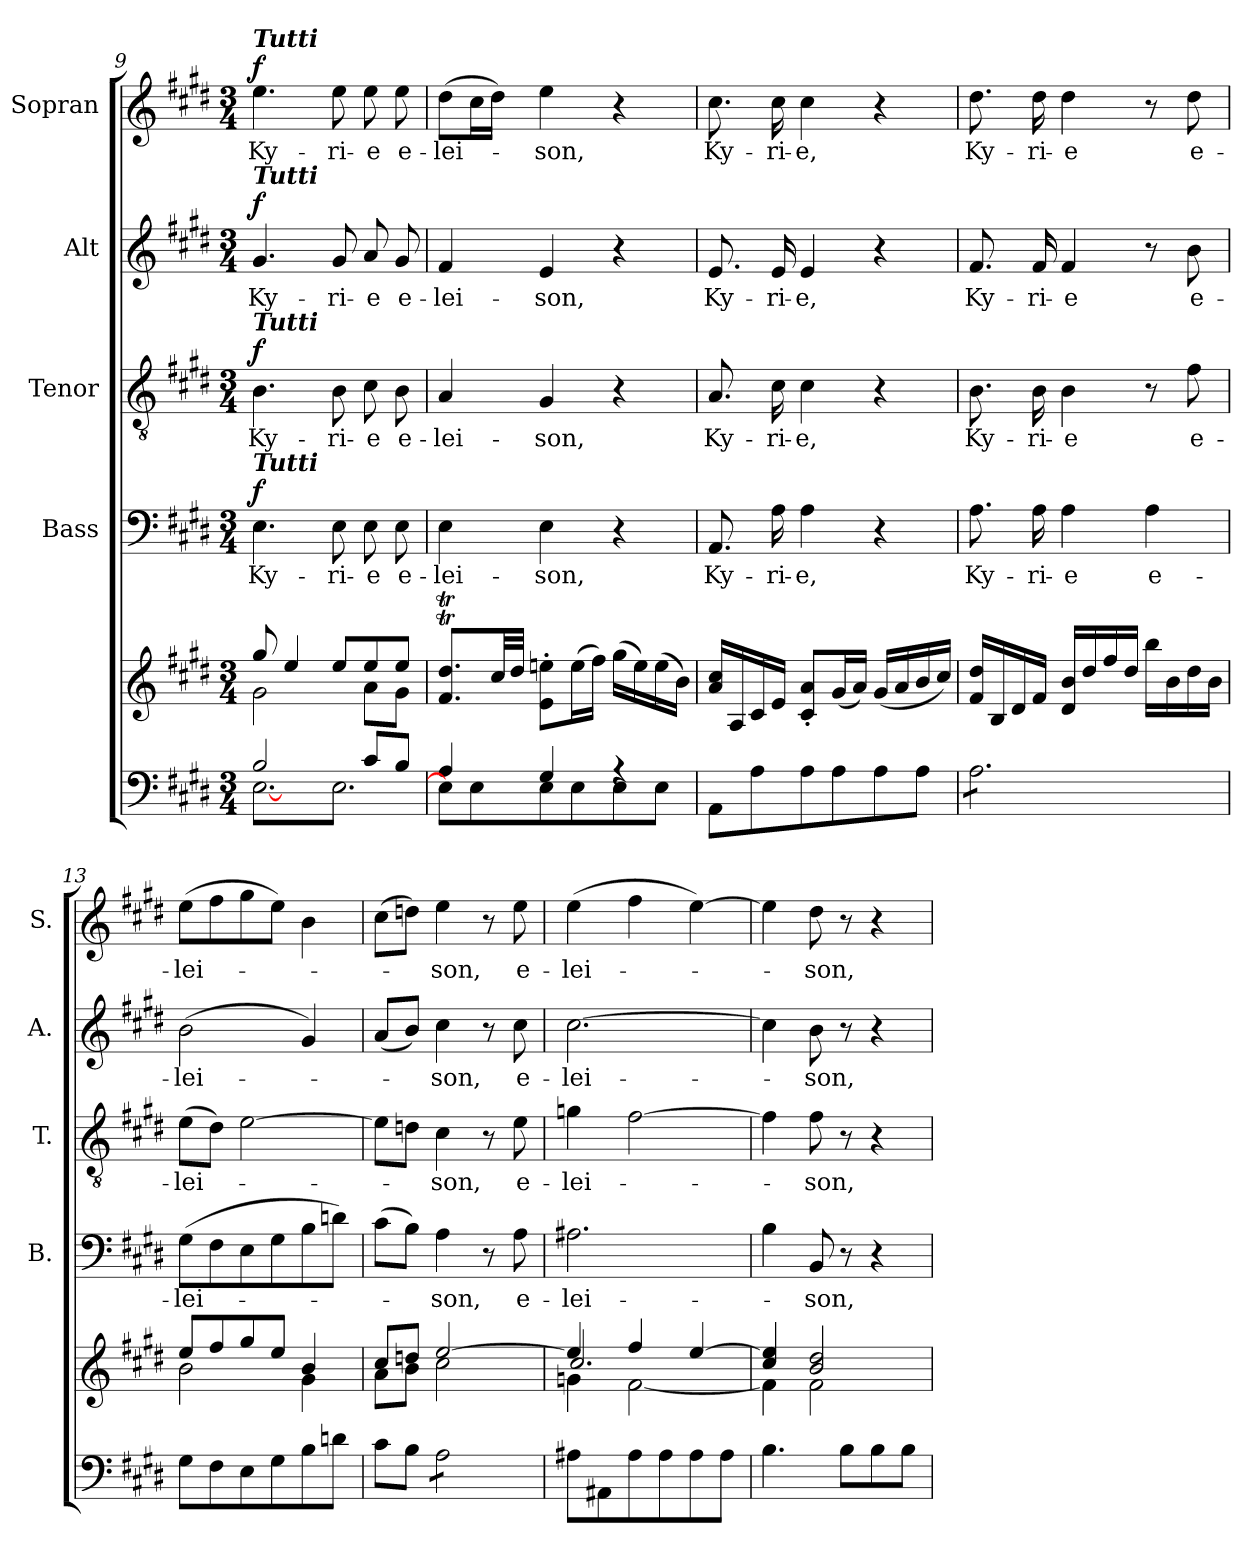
**kern	**kern	**kern	**text	**dynam	**kern	**text	**dynam	**kern	**text	**dynam	**kern	**text	**dynam
*part5	*part5	*part4	*part4	*part4	*part3	*part3	*part3	*part2	*part2	*part2	*part1	*part1	*part1
*staff6	*staff5	*staff4	*staff4	*staff4	*staff3	*staff3	*staff3	*staff2	*staff2	*staff2	*staff1	*staff1	*staff1
*	*	*I"Bass	*	*	*I"Tenor	*	*	*I"Alt	*	*	*I"Sopran	*	*
*	*	*I'B.	*	*	*I'T.	*	*	*I'A.	*	*	*I'S.	*	*
*clefF4	*clefG2	*clefF4	*	*	*clefGv2	*	*	*clefG2	*	*	*clefG2	*	*
*k[f#c#g#d#]	*k[f#c#g#d#]	*k[f#c#g#d#]	*	*	*k[f#c#g#d#]	*	*	*k[f#c#g#d#]	*	*	*k[f#c#g#d#]	*	*
*E:	*E:	*E:	*	*	*E:	*	*	*E:	*	*	*E:	*	*
*M3/4	*M3/4	*M3/4	*	*	*M3/4	*	*	*M3/4	*	*	*M3/4	*	*
=9	=9	=9	=9	=9	=9	=9	=9	=9	=9	=9	=9	=9	=9
*^	*^	*	*	*	*	*	*	*	*	*	*	*	*
!	!	!	!	!	!	!	!	!	!	!	!	!	!LO:TX:a:Bi:t=Tutti	!	!
!	!	!	!	!	!	!	!	!	!	!LO:TX:a:Bi:t=Tutti	!	!	!	!	!
!	!	!	!	!	!	!	!LO:TX:a:Bi:t=Tutti	!	!	!	!	!	!	!	!
!	!	!	!	!LO:TX:a:Bi:t=Tutti	!	!	!	!	!	!	!	!	!	!	!
!	!	!	!	!	!LO:LY:b	!LO:DY:a	!	!LO:LY:b	!LO:DY:a	!	!LO:LY:b	!LO:DY:a	!	!LO:LY:b	!LO:DY:a
*tremolo	*	*	*	*	*	*	*	*	*	*	*	*	*	*	*
2B/	[<8E\L	8gg#/	2g#\	4.E\	Ky-	f	4.B\	Ky-	f	4.g#/	Ky-	f	4.ee\	Ky-	f
.	8E\	4ee/	.	.	.	.	.	.	.	.	.	.	.	.	.
.	8E\	.	.	.	.	.	.	.	.	.	.	.	.	.	.
!	!	!	!	!	!LO:LY:b	!	!	!LO:LY:b	!	!	!LO:LY:b	!	!	!LO:LY:b	!
.	8E\	8ee/L	.	8E\	-ri-	.	8B\	-ri-	.	8g#/	-ri-	.	8ee\	-ri-	.
!	!	!	!	!	!LO:LY:b	!	!	!LO:LY:b	!	!	!LO:LY:b	!	!	!LO:LY:b	!
8c#/L	8E\	8ee/	8a\L	8E\	-e	.	8c#\	-e	.	8a/	-e	.	8ee\	-e	.
!	!	!	!	!	!LO:LY:b	!	!	!LO:LY:b	!	!	!LO:LY:b	!	!	!LO:LY:b	!
8B/J	8E\J	8ee/J	8g#\J	8E\	e-	.	8B\	e-	.	8g#/	e-	.	8ee\	e-	.
=10	=10	=10	=10	=10	=10	=10	=10	=10	=10	=10	=10	=10	=10	=10	=10
!	!	!	!	!	!LO:LY:b	!	!	!LO:LY:b	!	!	!LO:LY:b	!	!	!LO:LY:b	!
*	*	*v	*v	*	*	*	*	*	*	*	*	*	*	*	*
4A/	8E\]L	8.f#/T 8.dd#/TL	4E\	-lei-	.	4A/	-lei-	.	4f#/	-lei-	.	(>8dd#\L	-lei-	.
.	8E\	.	.	.	.	.	.	.	.	.	.	16cc#\L	.	.
.	.	32cc#/LL	.	.	.	.	.	.	.	.	.	16dd#\JJ)	.	.
.	.	32dd#/JJJ	.	.	.	.	.	.	.	.	.	.	.	.
!	!	!	!	!LO:LY:b	!	!	!LO:LY:b	!	!	!LO:LY:b	!	!	!LO:LY:b	!
4G#/	8E\	8e\'> 8ee\'>L	4E\	-son,	.	4G#/	-son,	.	4e/	-son,	.	4ee\	-son,	.
.	8E\	(>16ee\L	.	.	.	.	.	.	.	.	.	.	.	.
.	.	16ff#\JJ)	.	.	.	.	.	.	.	.	.	.	.	.
4rA	8E\	(>16gg#\LL	4r	.	.	4r	.	.	4r	.	.	4r	.	.
.	.	16ee\)	.	.	.	.	.	.	.	.	.	.	.	.
.	8E\J	(>16ee\	.	.	.	.	.	.	.	.	.	.	.	.
*Xtremolo	*	*	*	*	*	*	*	*	*	*	*	*	*	*
.	.	16b\JJ)	.	.	.	.	.	.	.	.	.	.	.	.
*v	*v	*	*	*	*	*	*	*	*	*	*	*	*	*
!!LO:PB:g=z
=11	=11	=11	=11	=11	=11	=11	=11	=11	=11	=11	=11	=11	=11
!	!	!	!LO:LY:b	!	!	!LO:LY:b	!	!	!LO:LY:b	!	!	!LO:LY:b	!
8AA\L	16a/ 16cc#/LL	8.AA/	Ky-	.	8.A/	Ky-	.	8.e/	Ky-	.	8.cc#\	Ky-	.
.	16A/	.	.	.	.	.	.	.	.	.	.	.	.
8A\	16c#/	.	.	.	.	.	.	.	.	.	.	.	.
!	!	!	!LO:LY:b	!	!	!LO:LY:b	!	!	!LO:LY:b	!	!	!LO:LY:b	!
.	16e/JJ	16A\	-ri-	.	16c#\	-ri-	.	16e/	-ri-	.	16cc#\	-ri-	.
!	!	!	!LO:LY:b	!	!	!LO:LY:b	!	!	!LO:LY:b	!	!	!LO:LY:b	!
8A\	8c#/'< 8a/'<L	4A\	-e,	.	4c#\	-e,	.	4e/	-e,	.	4cc#\	-e,	.
8A\	(<16g#/L	.	.	.	.	.	.	.	.	.	.	.	.
.	16a/JJ)	.	.	.	.	.	.	.	.	.	.	.	.
8A\	(<16g#/LL	4r	.	.	4r	.	.	4r	.	.	4r	.	.
.	16a/	.	.	.	.	.	.	.	.	.	.	.	.
8A\J	16b/	.	.	.	.	.	.	.	.	.	.	.	.
.	16cc#/JJ)	.	.	.	.	.	.	.	.	.	.	.	.
=12	=12	=12	=12	=12	=12	=12	=12	=12	=12	=12	=12	=12	=12
!	!	!	!LO:LY:b	!	!	!LO:LY:b	!	!	!LO:LY:b	!	!	!LO:LY:b	!
*tremolo	*	*	*	*	*	*	*	*	*	*	*	*	*
8A\L	16f#/ 16dd#/LL	8.A\	Ky-	.	8.B\	Ky-	.	8.f#/	Ky-	.	8.dd#\	Ky-	.
.	16B/	.	.	.	.	.	.	.	.	.	.	.	.
8A\	16d#/	.	.	.	.	.	.	.	.	.	.	.	.
!	!	!	!LO:LY:b	!	!	!LO:LY:b	!	!	!LO:LY:b	!	!	!LO:LY:b	!
.	16f#/JJ	16A\	-ri-	.	16B\	-ri-	.	16f#/	-ri-	.	16dd#\	-ri-	.
!	!	!	!LO:LY:b	!	!	!LO:LY:b	!	!	!LO:LY:b	!	!	!LO:LY:b	!
8A\	16d#/ 16b/LL	4A\	-e	.	4B\	-e	.	4f#/	-e	.	4dd#\	-e	.
.	16dd#/	.	.	.	.	.	.	.	.	.	.	.	.
8A\	16ff#/	.	.	.	.	.	.	.	.	.	.	.	.
.	16dd#/JJ	.	.	.	.	.	.	.	.	.	.	.	.
!	!	!	!LO:LY:b	!	!	!	!	!	!	!	!	!	!
8A\	16bb\LL	4A\	e-	.	8r	.	.	8r	.	.	8r	.	.
.	16b\	.	.	.	.	.	.	.	.	.	.	.	.
!	!	!	!	!	!	!LO:LY:b	!	!	!LO:LY:b	!	!	!LO:LY:b	!
8A\J	16dd#\	.	.	.	8f#\	e-	.	8b\	e-	.	8dd#\	e-	.
*Xtremolo	*	*	*	*	*	*	*	*	*	*	*	*	*
.	16b\JJ	.	.	.	.	.	.	.	.	.	.	.	.
=13	=13	=13	=13	=13	=13	=13	=13	=13	=13	=13	=13	=13	=13
*	*^	*	*	*	*	*	*	*	*	*	*	*	*
!	!	!	!	!LO:LY:b	!	!	!LO:LY:b	!	!	!LO:LY:b	!	!	!LO:LY:b	!
8G#\L	8ee/L	2b\	(>8G#\L	-lei-	.	(>8e\L	-lei-	.	(>2b\	-lei-	.	(>8ee\L	-lei-	.
8F#\	8ff#/	.	8F#\	.	.	8d#\J)	.	.	.	.	.	8ff#\	.	.
8E\	8gg#/	.	8E\	.	.	[2e\	.	.	.	.	.	8gg#\	.	.
8G#\	8ee/J	.	8G#\	.	.	.	.	.	.	.	.	8ee\J)	.	.
8B\	4b/	4g#\	8B\	.	.	.	.	.	4g#/)	.	.	4b\	.	.
8dn\J	.	.	8dn\J)	.	.	.	.	.	.	.	.	.	.	.
=14	=14	=14	=14	=14	=14	=14	=14	=14	=14	=14	=14	=14	=14	=14
8c#\L	8cc#/L	8a\L	(>8c#\L	.	.	8e\L]	.	.	(<8a/L	.	.	(>8cc#\L	.	.
8B\J	8ddn/J	8b\J	8B\J)	.	.	8dn\J	.	.	8b/J)	.	.	8ddn\J)	.	.
!	!	!	!	!LO:LY:b	!	!	!LO:LY:b	!	!	!LO:LY:b	!	!	!LO:LY:b	!
*tremolo	*	*	*	*	*	*	*	*	*	*	*	*	*	*
8A\L	[>2ee/	2cc#\	4A\	-son,	.	4c#\	-son,	.	4cc#\	-son,	.	4ee\	-son,	.
8A\	.	.	.	.	.	.	.	.	.	.	.	.	.	.
8A\	.	.	8r	.	.	8r	.	.	8r	.	.	8r	.	.
!	!	!	!	!LO:LY:b	!	!	!LO:LY:b	!	!	!LO:LY:b	!	!	!LO:LY:b	!
8A\J	.	.	8A\	e-	.	8e\	e-	.	8cc#\	e-	.	8ee\	e-	.
*Xtremolo	*	*	*	*	*	*	*	*	*	*	*	*	*	*
=15	=15	=15	=15	=15	=15	=15	=15	=15	=15	=15	=15	=15	=15	=15
*	*	*^	*	*	*	*	*	*	*	*	*	*	*	*
!	!	!	!	!	!LO:LY:b	!	!	!LO:LY:b	!	!	!LO:LY:b	!	!	!LO:LY:b	!
8A#X\L	4ee/]	4gn\	2.cc#/	2.A#X\	-lei-	.	4gn\	-lei-	.	[2.cc#\	-lei-	.	(>4ee\	-lei-	.
8AA#X\	.	.	.	.	.	.	.	.	.	.	.	.	.	.	.
8A#\	4ff#/	[<2f#\	.	.	.	.	[2f#\	.	.	.	.	.	4ff#\	.	.
8A#\	.	.	.	.	.	.	.	.	.	.	.	.	.	.	.
8A#\	[>4ee/	.	.	.	.	.	.	.	.	.	.	.	[4ee\)	.	.
8A#\J	.	.	.	.	.	.	.	.	.	.	.	.	.	.	.
*	*	*v	*v	*	*	*	*	*	*	*	*	*	*	*	*
!!LO:LB:g=z
=16	=16	=16	=16	=16	=16	=16	=16	=16	=16	=16	=16	=16	=16	=16
4.B\	4cc#/ 4ee/]	4f#\]	4B\	.	.	4f#\]	.	.	4cc#\]	.	.	4ee\]	.	.
!	!	!	!	!LO:LY:b	!	!	!LO:LY:b	!	!	!LO:LY:b	!	!	!LO:LY:b	!
.	2b/ 2dd#/	2f#\	8BB/	-son,	.	8f#\	-son,	.	8b\	-son,	.	8dd#\	-son,	.
8B\L	.	.	8r	.	.	8r	.	.	8r	.	.	8r	.	.
8B\	.	.	4r	.	.	4r	.	.	4r	.	.	4r	.	.
8B\J	.	.	.	.	.	.	.	.	.	.	.	.	.	.
*	*v	*v	*	*	*	*	*	*	*	*	*	*	*	*
=	=	=	=	=	=	=	=	=	=	=	=	=	=
*-	*-	*-	*-	*-	*-	*-	*-	*-	*-	*-	*-	*-	*-
